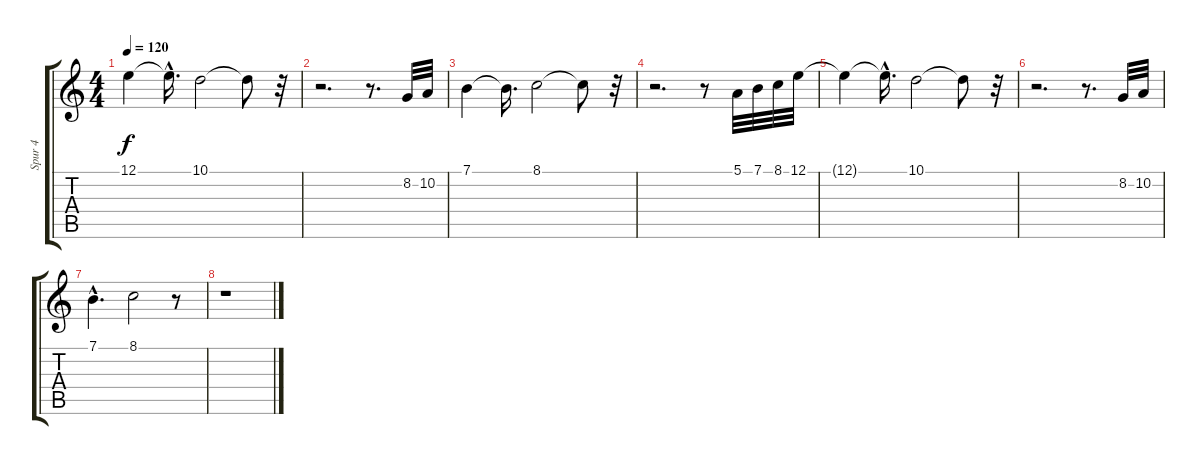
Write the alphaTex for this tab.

\track ("Spur 4" "Spur 4") {instrument electricgrandpiano}
\staff {score tabs}
\tuning (E4 B3 G3 D3 A2 E2) {hide}
\ts (4 4)
\tempo 120
\clef g2
\ks c
12.1{t}.4{dy f} 12.1{hac t}.16{d} 10.1.2 10.1{t}.8 r.32 |
r.2{d} r.8{d} 8.2.32 10.2.32 |
7.1.4 7.1{t}.16{d} 8.1.2 8.1{t}.8 r.32 |
r.2{d} r.8 5.1.32 7.1.32 8.1.32 12.1.32 |
12.1{t}.4 12.1{hac t}.16{d} 10.1.2 10.1{t}.8 r.32 |
r.2{d} r.8{d} 8.2.32 10.2.32 |
7.1{hac}.4{d} 8.1.2 r.8 |
r.1
